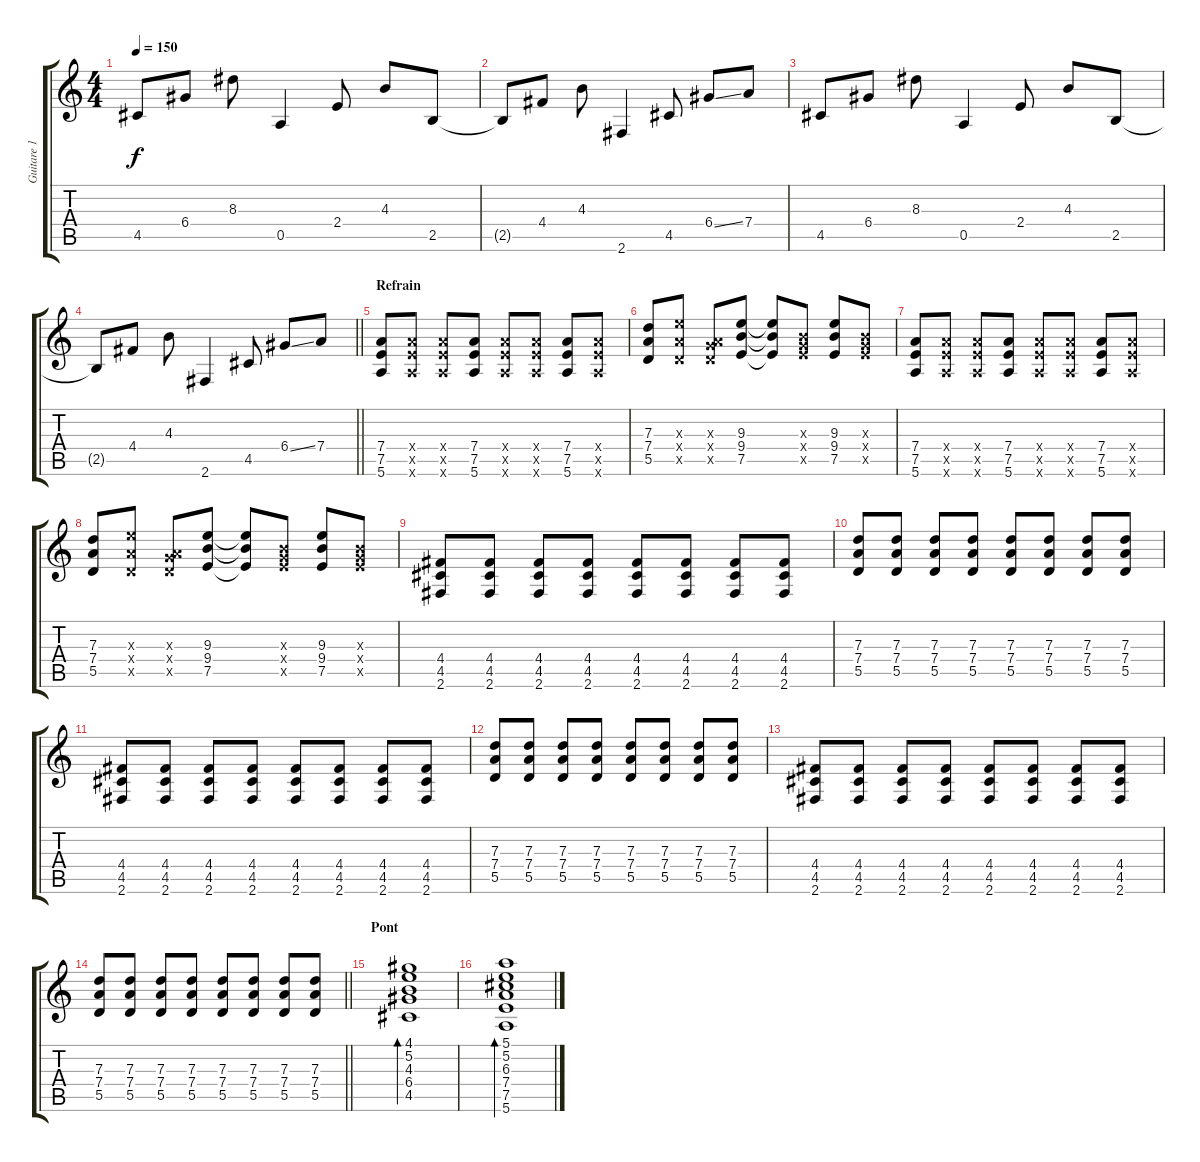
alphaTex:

\track ("Guitare 1" "Guitare 1") {instrument electricguitarclean}
\staff {score tabs}
\tuning (E4 B3 G3 D3 A2 E2) {hide}
\ts (4 4)
\tempo 150
\clef g2
\ks c
4.5.8{dy f} 6.4.8 8.3.8 0.5.4 2.4.8 4.3.8 2.5.8 |
2.5{t}.8 4.4.8 4.3.8 2.6.4 4.5.8 6.4{ss}.8 7.4.8 |
4.5.8 6.4.8 8.3.8 0.5.4 2.4.8 4.3.8 2.5.8 |
\barLineRight lightlight
2.5{t}.8 4.4.8 4.3.8 2.6.4 4.5.8 6.4{ss}.8 7.4.8 |
\section ("" "Refrain")
(7.4 7.5 5.6).8 (7.4{x} 7.5{x} 5.6{x}).8 (7.4{x} 7.5{x} 5.6{x}).8 (7.4 7.5 5.6).8 (7.4{x} 7.5{x} 5.6{x}).8 (7.4{x} 7.5{x} 5.6{x}).8 (7.4 7.5 5.6).8 (7.4{x} 7.5{x} 5.6{x}).8 |
(7.3 7.4 5.5).8 (9.3{x} 7.4{x} 5.5{x}).8 (0.3{x} 7.4{x} 5.5{x}).8 (9.3 9.4 7.5).8 (9.3{t} 9.4{t} 7.5{t}).8 (0.3{x} 9.4{x} 7.5{x}).8 (9.3 9.4 7.5).8 (0.3{x} 9.4{x} 7.5{x}).8 |
(7.4 7.5 5.6).8 (7.4{x} 7.5{x} 5.6{x}).8 (7.4{x} 7.5{x} 5.6{x}).8 (7.4 7.5 5.6).8 (7.4{x} 7.5{x} 5.6{x}).8 (7.4{x} 7.5{x} 5.6{x}).8 (7.4 7.5 5.6).8 (7.4{x} 7.5{x} 5.6{x}).8 |
(7.3 7.4 5.5).8 (9.3{x} 7.4{x} 5.5{x}).8 (0.3{x} 7.4{x} 5.5{x}).8 (9.3 9.4 7.5).8 (9.3{t} 9.4{t} 7.5{t}).8 (0.3{x} 9.4{x} 7.5{x}).8 (9.3 9.4 7.5).8 (0.3{x} 9.4{x} 7.5{x}).8 |
(4.4 4.5 2.6).8 (4.4 4.5 2.6).8 (4.4 4.5 2.6).8 (4.4 4.5 2.6).8 (4.4 4.5 2.6).8 (4.4 4.5 2.6).8 (4.4 4.5 2.6).8 (4.4 4.5 2.6).8 |
(7.3 7.4 5.5).8 (7.3 7.4 5.5).8 (7.3 7.4 5.5).8 (7.3 7.4 5.5).8 (7.3 7.4 5.5).8 (7.3 7.4 5.5).8 (7.3 7.4 5.5).8 (7.3 7.4 5.5).8 |
(4.4 4.5 2.6).8 (4.4 4.5 2.6).8 (4.4 4.5 2.6).8 (4.4 4.5 2.6).8 (4.4 4.5 2.6).8 (4.4 4.5 2.6).8 (4.4 4.5 2.6).8 (4.4 4.5 2.6).8 |
(7.3 7.4 5.5).8 (7.3 7.4 5.5).8 (7.3 7.4 5.5).8 (7.3 7.4 5.5).8 (7.3 7.4 5.5).8 (7.3 7.4 5.5).8 (7.3 7.4 5.5).8 (7.3 7.4 5.5).8 |
(4.4 4.5 2.6).8 (4.4 4.5 2.6).8 (4.4 4.5 2.6).8 (4.4 4.5 2.6).8 (4.4 4.5 2.6).8 (4.4 4.5 2.6).8 (4.4 4.5 2.6).8 (4.4 4.5 2.6).8 |
\barLineRight lightlight
(7.3 7.4 5.5).8 (7.3 7.4 5.5).8 (7.3 7.4 5.5).8 (7.3 7.4 5.5).8 (7.3 7.4 5.5).8 (7.3 7.4 5.5).8 (7.3 7.4 5.5).8 (7.3 7.4 5.5).8 |
\section ("" "Pont")
(4.1 5.2 4.3 6.4 4.5).1{bd 120} |
(5.1 5.2 6.3 7.4 7.5 5.6).1{bd 120}
